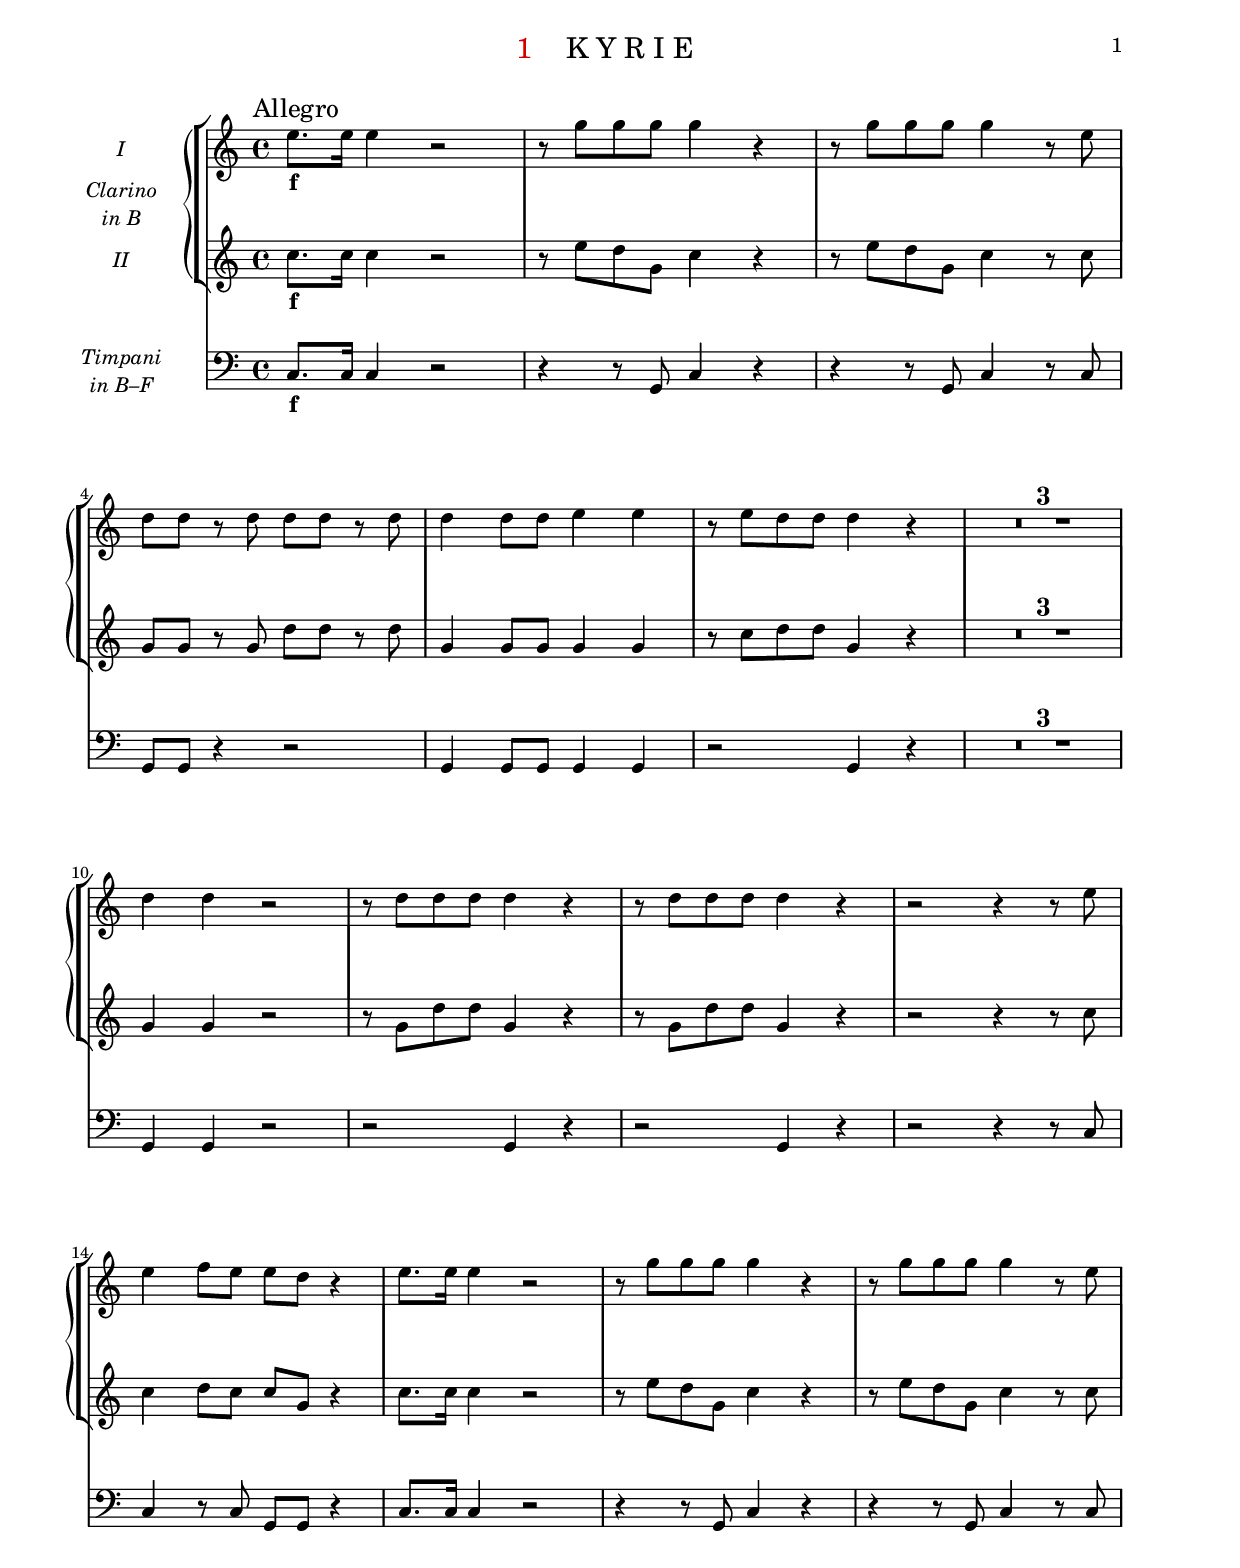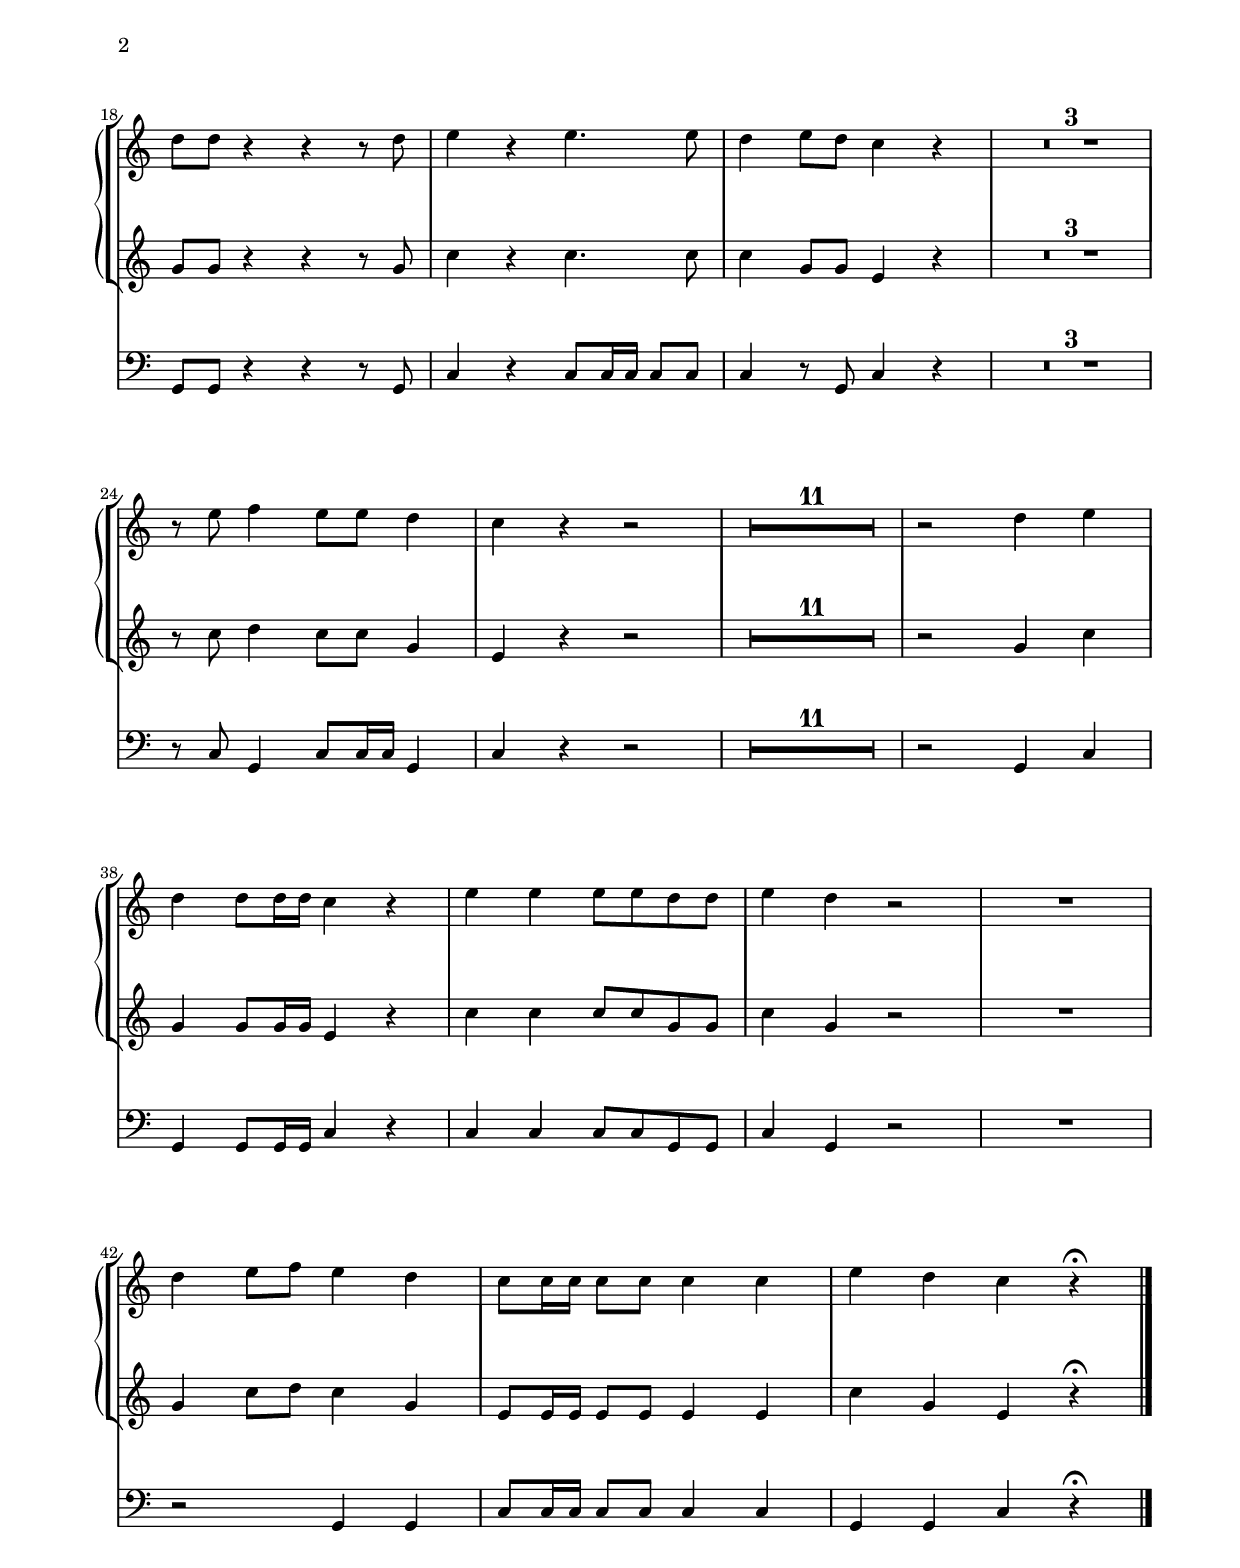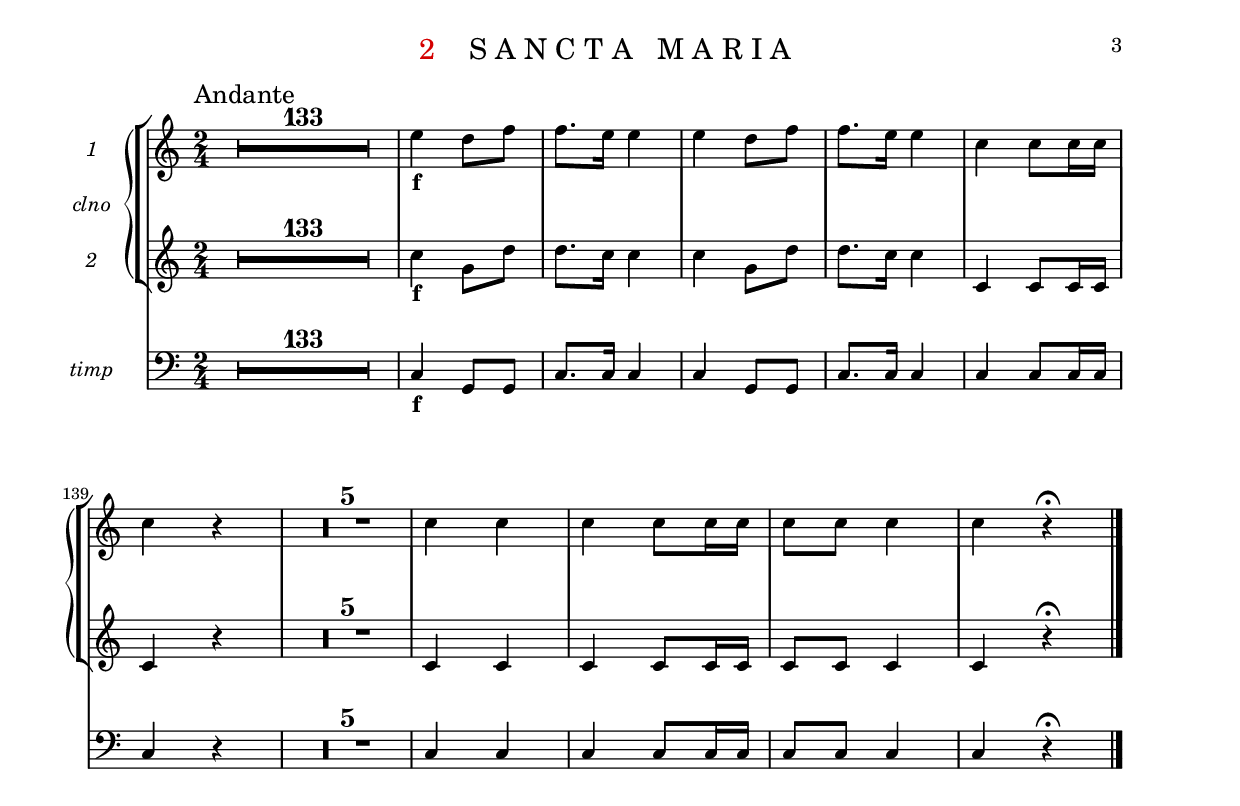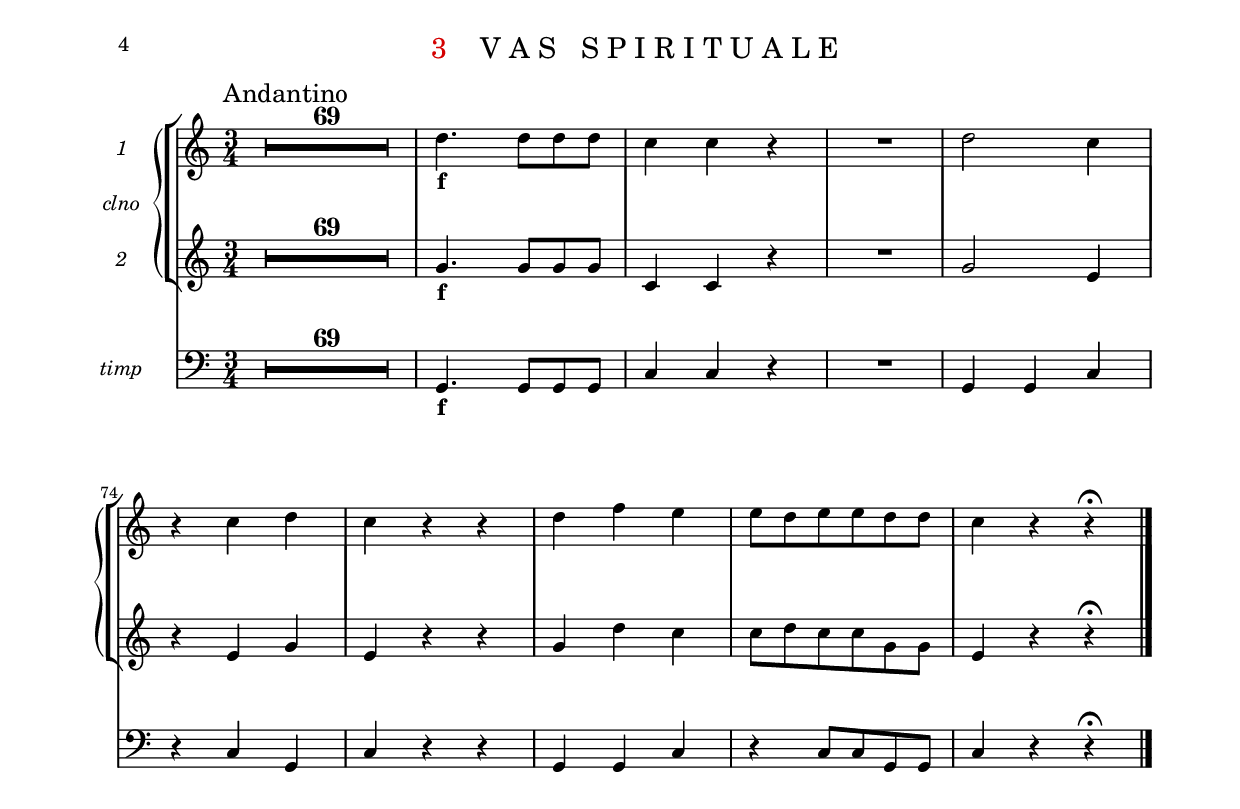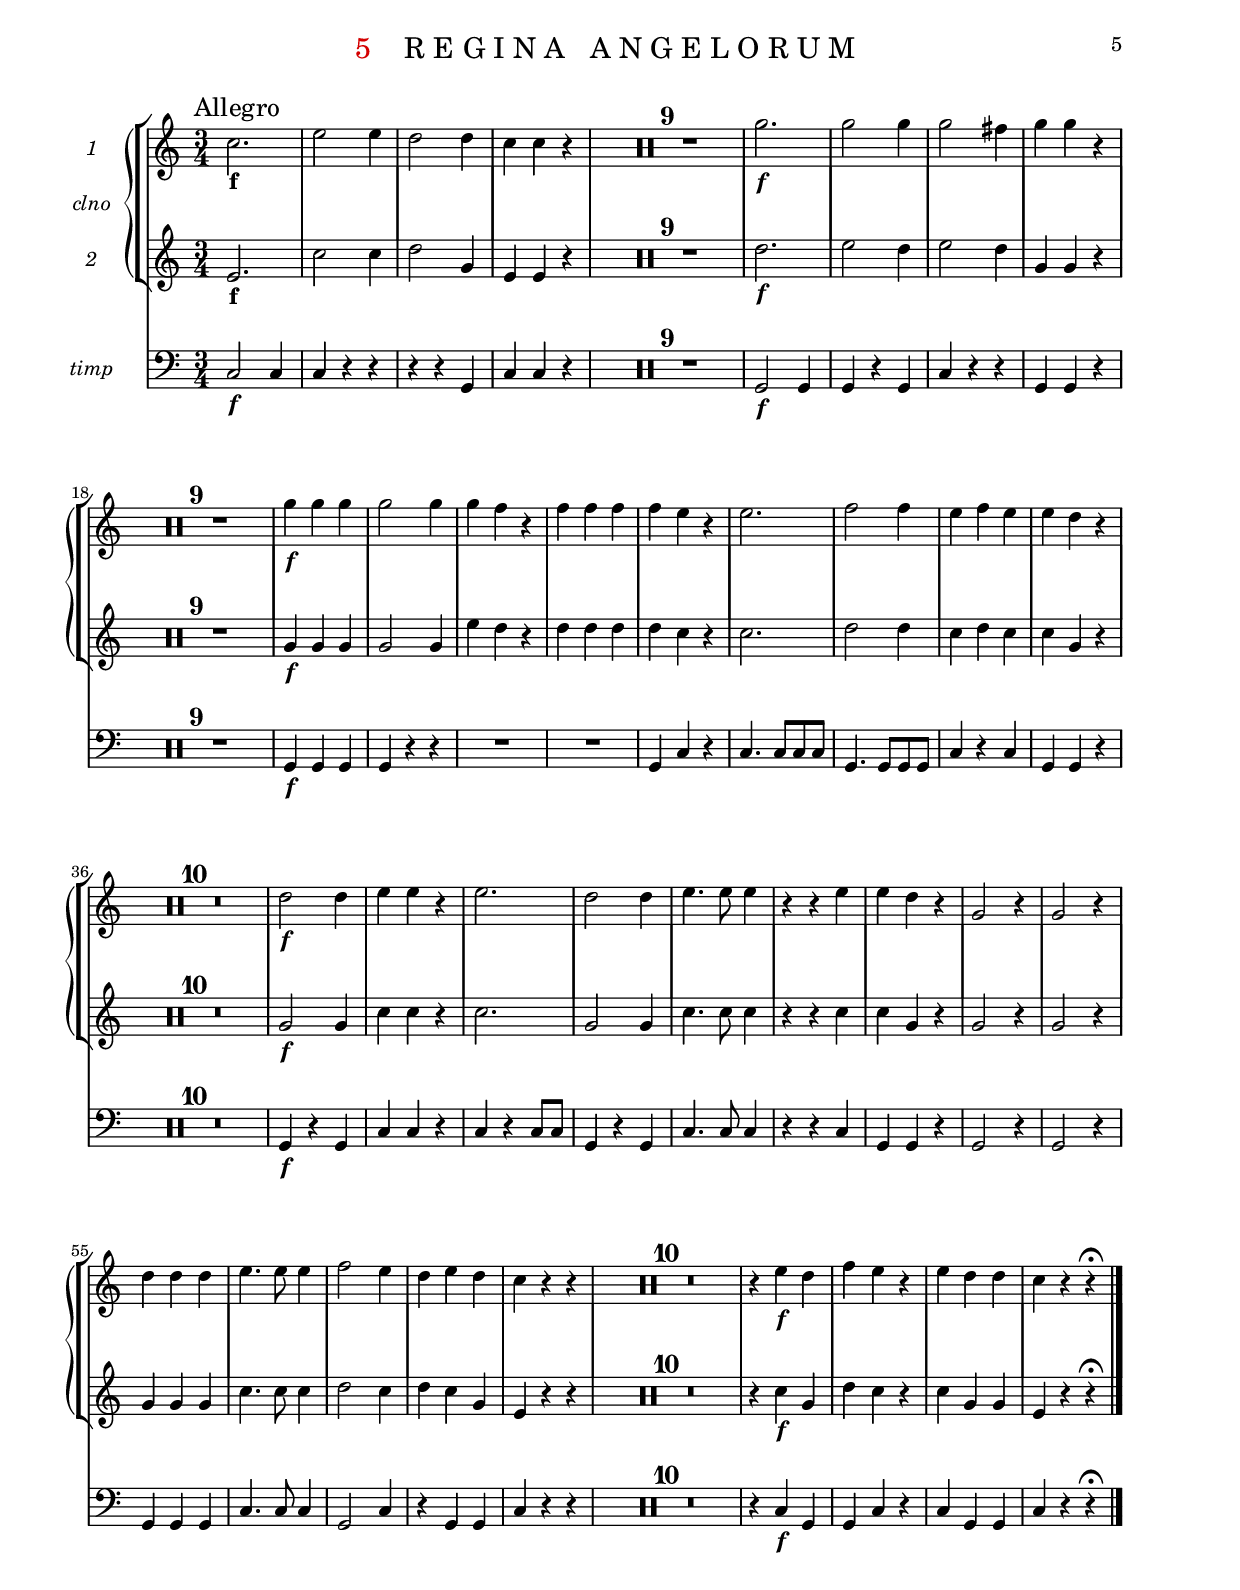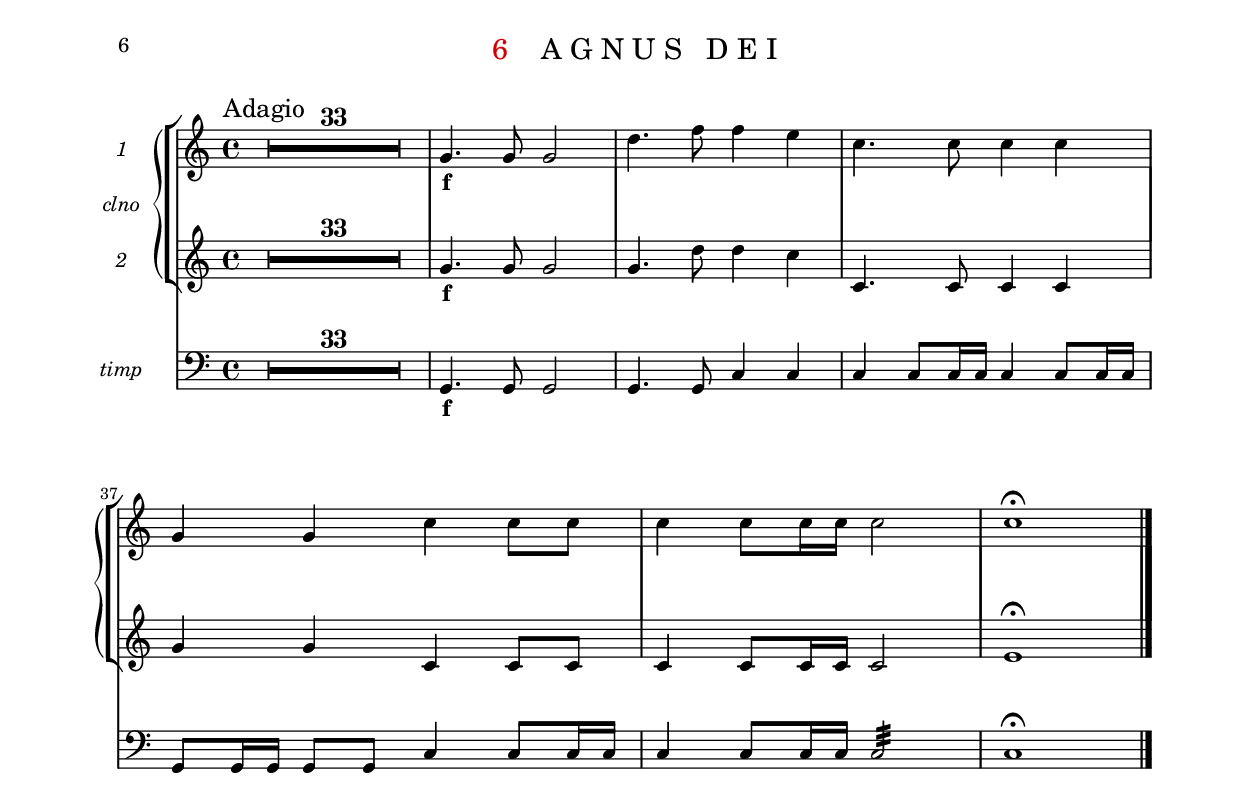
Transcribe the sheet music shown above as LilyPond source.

\version "2.22.0"

\include "../definitions.ly"

\paper {
  indent = 1\cm
  top-margin = 1.5\cm
  system-separator-markup = ##f
  system-system-spacing =
    #'((basic-distance . 17)
       (minimum-distance . 17)
       (padding . -100)
       (stretchability . 0))

  top-system-spacing =
    #'((basic-distance . 12)
       (minimum-distance . 12)
       (padding . -100)
       (stretchability . 0))

  top-markup-spacing =
    #'((basic-distance . 0)
       (minimum-distance . 0)
       (padding . -100)
       (stretchability . 0))

  markup-system-spacing =
    #'((basic-distance . 12)
       (minimum-distance . 12)
       (padding . -100)
       (stretchability . 0))

  last-bottom-spacing =
    #'((basic-distance . 0)
       (minimum-distance . 0)
       (padding . 0)
       (stretchability . 1.0e7))

  systems-per-page = #4
}

#(set-global-staff-size 17.82)

\layout {
  \context {
    \GrandStaff
    instrumentName = "clno"
    \override StaffGrouper.staffgroup-staff-spacing =
      #'((basic-distance . 12)
        (minimum-distance . 12)
        (padding . -100)
        (stretchability . 0))
    \override StaffGrouper.staff-staff-spacing =
      #'((basic-distance . 12)
        (minimum-distance . 12)
        (padding . -100)
        (stretchability . 0))

  }
  \context {
    \Staff
    instrumentName = "timp"
  }
}


\book {
  \bookpart {
    \header {
      number = "1"
      title = "K Y R I E"
    }
    \paper { indent = 2\cm }
    \score {
      <<
        \new StaffGroup <<
          \new GrandStaff <<
            \set GrandStaff.instrumentName = \markup \center-column { "Clarino" "in B" }
            \new Staff \with { instrumentName = "I" } { \KyrieClarinoI }
            \new Staff \with { instrumentName = "II" } { \KyrieClarinoII }
          >>
        >>
        \new Staff {
          \set Staff.instrumentName = \markup \center-column { "Timpani" "in B–F" }
          \KyrieTimpani
        }
      >>
    }
  }
  \bookpart {
    \header {
      number = "2"
      title = "S A N C T A   M A R I A"
    }
    \paper { systems-per-page = #2 }
    \score {
      <<
        \new StaffGroup <<
          \new GrandStaff <<
            \new Staff \with { instrumentName = "1" } { \SanctaMariaClarinoI }
            \new Staff \with { instrumentName = "2" } { \SanctaMariaClarinoII }
          >>
        >>
        \new Staff { \SanctaMariaTimpani }
      >>
    }
  }
  \bookpart {
    \header {
      number = "3"
      title = "V A S   S P I R I T U A L E"
    }
    \paper { systems-per-page = #2 }
    \score {
      <<
        \new StaffGroup <<
          \new GrandStaff <<
            \new Staff \with { instrumentName = "1" } { \VasClarinoI }
            \new Staff \with { instrumentName = "2" } { \VasClarinoII }
          >>
        >>
        \new Staff { \VasTimpani }
      >>
    }
  }
  \bookpart {
    \header {
      number = "5"
      title = "R E G I N A   A N G E L O R U M"
    }
    \score {
      <<
        \new StaffGroup <<
          \new GrandStaff <<
            \new Staff \with { instrumentName = "1" } { \ReginaClarinoI }
            \new Staff \with { instrumentName = "2" } { \ReginaClarinoII }
          >>
        >>
        \new Staff { \ReginaTimpani }
      >>
    }
  }
  \bookpart {
    \header {
      number = "6"
      title = "A G N U S   D E I"
    }
    \paper { systems-per-page = #2 }
    \score {
      <<
        \new StaffGroup <<
          \new GrandStaff <<
            \new Staff \with { instrumentName = "1" } { \AgnusDeiClarinoI }
            \new Staff \with { instrumentName = "2" } { \AgnusDeiClarinoII }
          >>
        >>
        \new Staff { \AgnusDeiTimpani }
      >>
    }
  }
}
